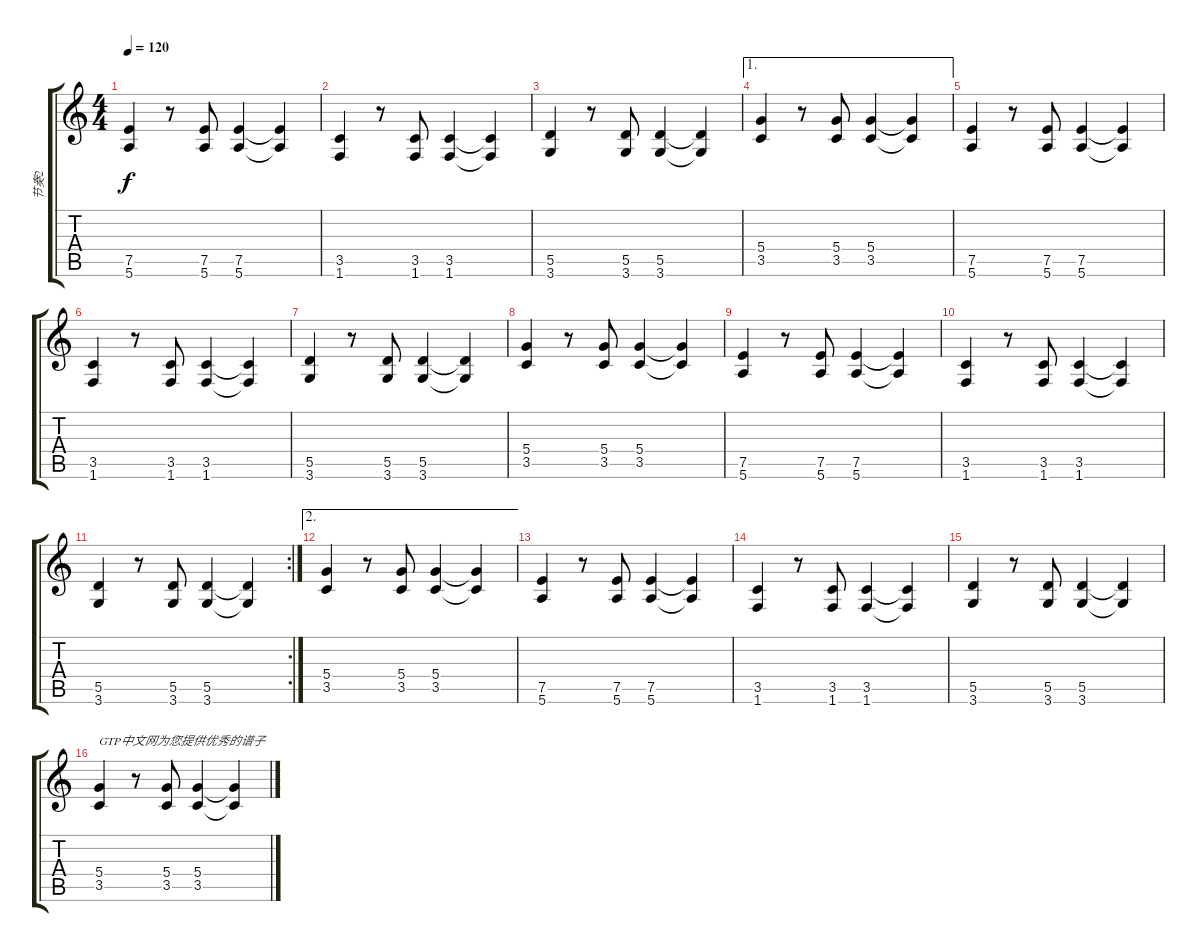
\track ("节奏2" "节奏2") {instrument acousticguitarsteel}
\staff {score tabs}
\tuning (E4 B3 G3 D3 A2 E2) {hide}
\ts (4 4)
\tempo 120
\clef g2
\ks c
(7.5 5.6).4{dy f} r.8 (7.5 5.6).8 (7.5 5.6).4 (7.5{t} 5.6{t}).4 |
(3.5 1.6).4 r.8 (3.5 1.6).8 (3.5 1.6).4 (3.5{t} 1.6{t}).4 |
(5.5 3.6).4 r.8 (5.5 3.6).8 (5.5 3.6).4 (5.5{t} 3.6{t}).4 |
\ae 1
(5.4 3.5).4 r.8 (5.4 3.5).8 (5.4 3.5).4 (5.4{t} 3.5{t}).4 |
(7.5 5.6).4 r.8 (7.5 5.6).8 (7.5 5.6).4 (7.5{t} 5.6{t}).4 |
(3.5 1.6).4 r.8 (3.5 1.6).8 (3.5 1.6).4 (3.5{t} 1.6{t}).4 |
(5.5 3.6).4 r.8 (5.5 3.6).8 (5.5 3.6).4 (5.5{t} 3.6{t}).4 |
(5.4 3.5).4 r.8 (5.4 3.5).8 (5.4 3.5).4 (5.4{t} 3.5{t}).4 |
(7.5 5.6).4 r.8 (7.5 5.6).8 (7.5 5.6).4 (7.5{t} 5.6{t}).4 |
(3.5 1.6).4 r.8 (3.5 1.6).8 (3.5 1.6).4 (3.5{t} 1.6{t}).4 |
\rc 2
(5.5 3.6).4 r.8 (5.5 3.6).8 (5.5 3.6).4 (5.5{t} 3.6{t}).4 |
\ae 2
(5.4 3.5).4 r.8 (5.4 3.5).8 (5.4 3.5).4 (5.4{t} 3.5{t}).4 |
(7.5 5.6).4 r.8 (7.5 5.6).8 (7.5 5.6).4 (7.5{t} 5.6{t}).4 |
(3.5 1.6).4 r.8 (3.5 1.6).8 (3.5 1.6).4 (3.5{t} 1.6{t}).4 |
(5.5 3.6).4 r.8 (5.5 3.6).8 (5.5 3.6).4 (5.5{t} 3.6{t}).4 |
(5.4 3.5).4{txt "GTP中文网为您提供优秀的谱子"} r.8 (5.4 3.5).8 (5.4 3.5).4 (5.4{t} 3.5{t}).4
